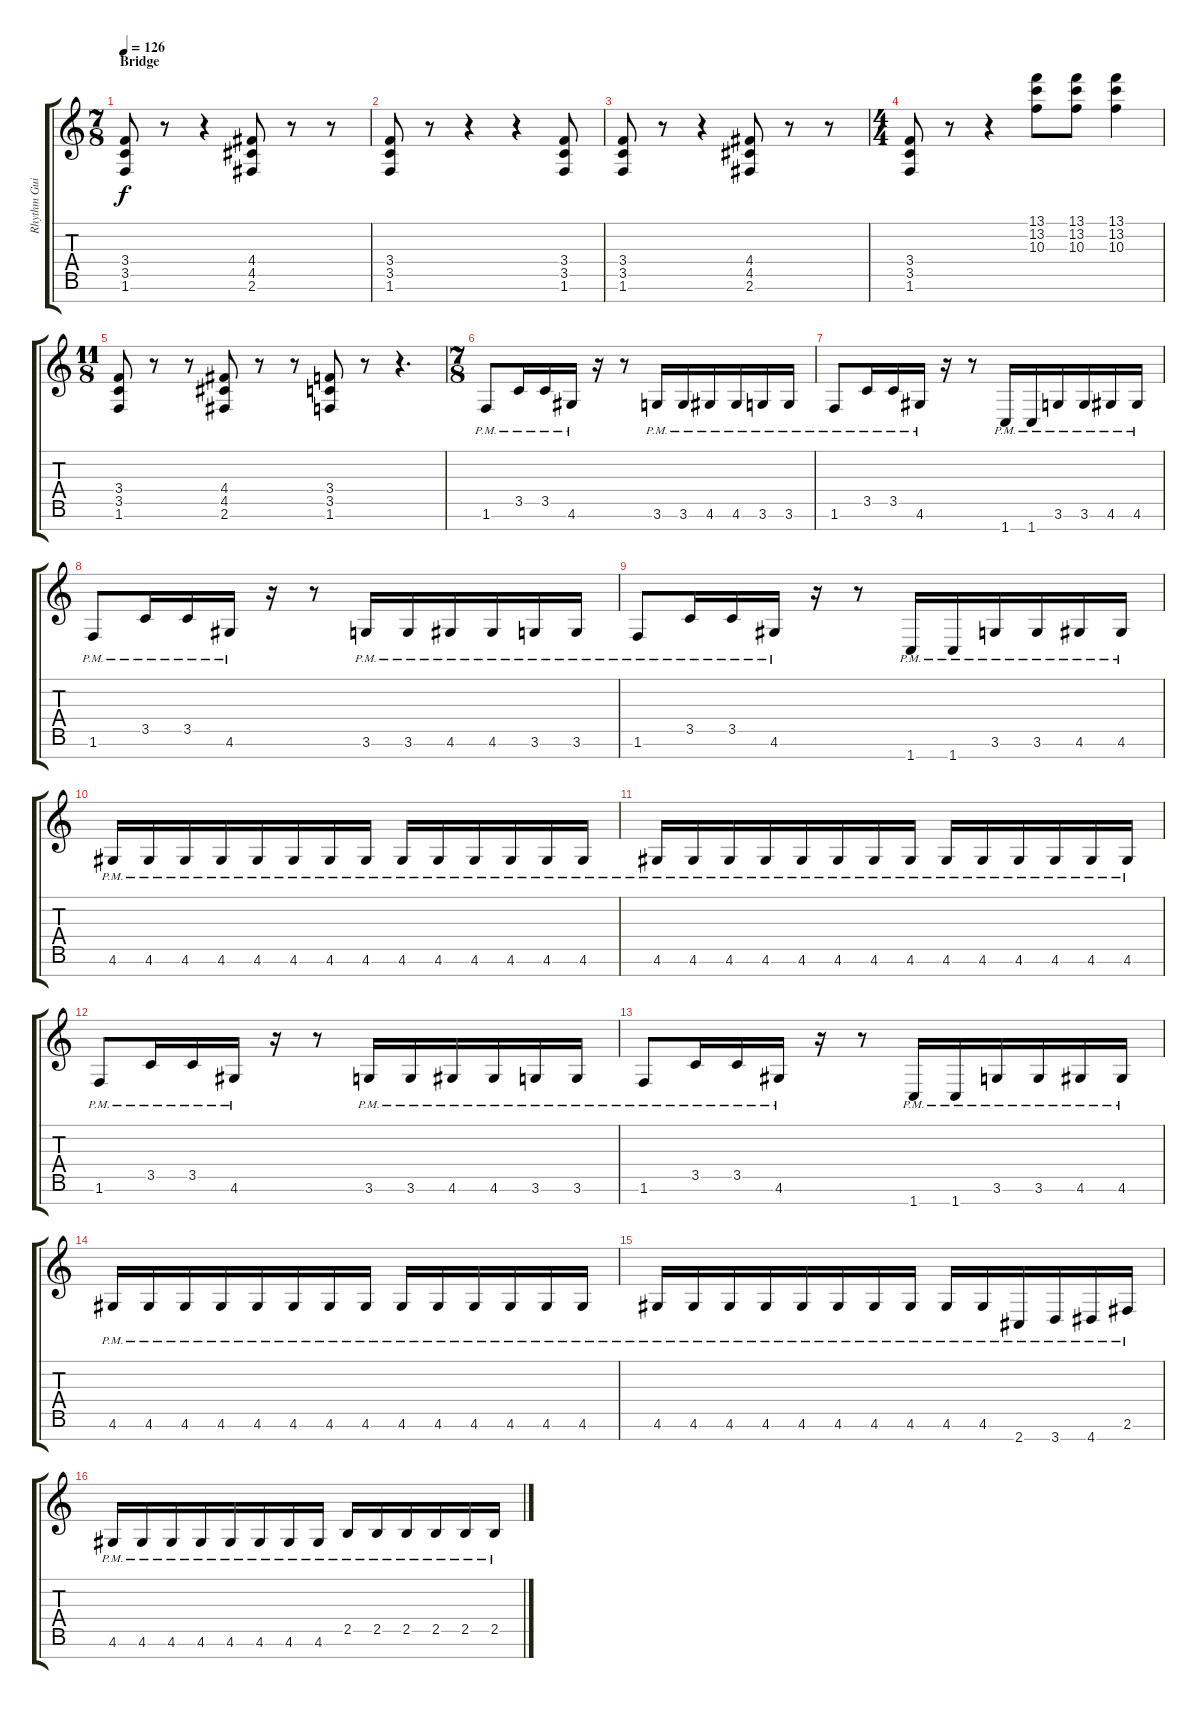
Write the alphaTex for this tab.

\track ("Rhythm Guitar" "Rhythm Gui") {instrument distortionguitar}
\staff {score tabs}
\tuning (E4 B3 G3 D3 A2 E2 B1) {hide}
\ts (7 8)
\section ("" "Bridge")
\tempo 126
\clef g2
\ks c
(3.4 3.5 1.6).8{dy f} r.8 r.4 (4.4 4.5 2.6).8 r.8 r.8 |
(3.4 3.5 1.6).8 r.8 r.4 r.4 (3.4 3.5 1.6).8 |
(3.4 3.5 1.6).8 r.8 r.4 (4.4 4.5 2.6).8 r.8 r.8 |
\ts (4 4)
(3.4 3.5 1.6).8 r.8 r.4 (13.1 13.2 10.3).8 (13.1 13.2 10.3).8 (13.1 13.2 10.3).4 |
\ts (11 8)
(3.4 3.5 1.6).8 r.8 r.8 (4.4 4.5 2.6).8 r.8 r.8 (3.4 3.5 1.6).8 r.8 r.4{d} |
\ts (7 8)
1.6{pm}.8 3.5{pm}.16 3.5{pm}.16 4.6{pm}.16 r.16 r.8 3.6{pm}.16 3.6{pm}.16 4.6{pm}.16 4.6{pm}.16 3.6{pm}.16 3.6{pm}.16 |
1.6{pm}.8 3.5{pm}.16 3.5{pm}.16 4.6{pm}.16 r.16 r.8 1.7{pm}.16 1.7{pm}.16 3.6{pm}.16 3.6{pm}.16 4.6{pm}.16 4.6{pm}.16 |
1.6{pm}.8 3.5{pm}.16 3.5{pm}.16 4.6{pm}.16 r.16 r.8 3.6{pm}.16 3.6{pm}.16 4.6{pm}.16 4.6{pm}.16 3.6{pm}.16 3.6{pm}.16 |
1.6{pm}.8 3.5{pm}.16 3.5{pm}.16 4.6{pm}.16 r.16 r.8 1.7{pm}.16 1.7{pm}.16 3.6{pm}.16 3.6{pm}.16 4.6{pm}.16 4.6{pm}.16 |
4.6{pm}.16 4.6{pm}.16 4.6{pm}.16 4.6{pm}.16 4.6{pm}.16 4.6{pm}.16 4.6{pm}.16 4.6{pm}.16 4.6{pm}.16 4.6{pm}.16 4.6{pm}.16 4.6{pm}.16 4.6{pm}.16 4.6{pm}.16 |
4.6{pm}.16 4.6{pm}.16 4.6{pm}.16 4.6{pm}.16 4.6{pm}.16 4.6{pm}.16 4.6{pm}.16 4.6{pm}.16 4.6{pm}.16 4.6{pm}.16 4.6{pm}.16 4.6{pm}.16 4.6{pm}.16 4.6{pm}.16 |
1.6{pm}.8 3.5{pm}.16 3.5{pm}.16 4.6{pm}.16 r.16 r.8 3.6{pm}.16 3.6{pm}.16 4.6{pm}.16 4.6{pm}.16 3.6{pm}.16 3.6{pm}.16 |
1.6{pm}.8 3.5{pm}.16 3.5{pm}.16 4.6{pm}.16 r.16 r.8 1.7{pm}.16 1.7{pm}.16 3.6{pm}.16 3.6{pm}.16 4.6{pm}.16 4.6{pm}.16 |
4.6{pm}.16 4.6{pm}.16 4.6{pm}.16 4.6{pm}.16 4.6{pm}.16 4.6{pm}.16 4.6{pm}.16 4.6{pm}.16 4.6{pm}.16 4.6{pm}.16 4.6{pm}.16 4.6{pm}.16 4.6{pm}.16 4.6{pm}.16 |
4.6{pm}.16 4.6{pm}.16 4.6{pm}.16 4.6{pm}.16 4.6{pm}.16 4.6{pm}.16 4.6{pm}.16 4.6{pm}.16 4.6{pm}.16 4.6{pm}.16 2.7{pm}.16 3.7{pm}.16 4.7{pm}.16 2.6{pm}.16 |
4.6{pm}.16 4.6{pm}.16 4.6{pm}.16 4.6{pm}.16 4.6{pm}.16 4.6{pm}.16 4.6{pm}.16 4.6{pm}.16 2.5{pm}.16 2.5{pm}.16 2.5{pm}.16 2.5{pm}.16 2.5{pm}.16 2.5{pm}.16
